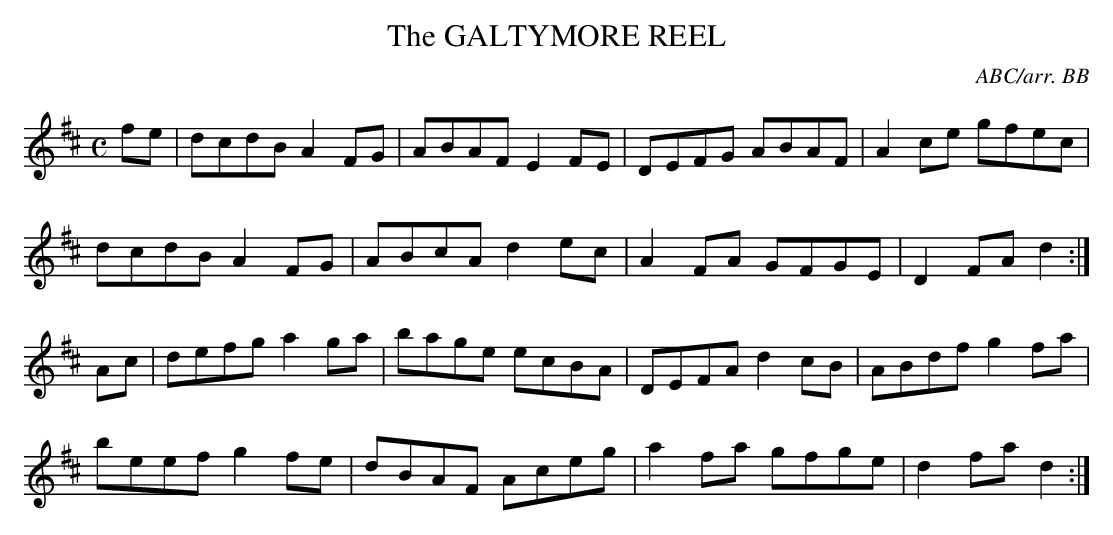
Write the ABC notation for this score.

X:1
T:GALTYMORE REEL, The
C:ABC/arr. BB
L:1/8
M:C
K:D
fe|dcdB A2FG|ABAF E2FE|DEFG ABAF|A2ce gfec|
dcdB A2FG|ABcA d2ec|A2 FA GFGE|D2FA d2 :|
Ac|defg a2ga|bage ecBA|DEFA d2cB|ABdf g2fa|
beef g2fe|dBAF Aceg|a2fa gfge|d2fa d2 :|
